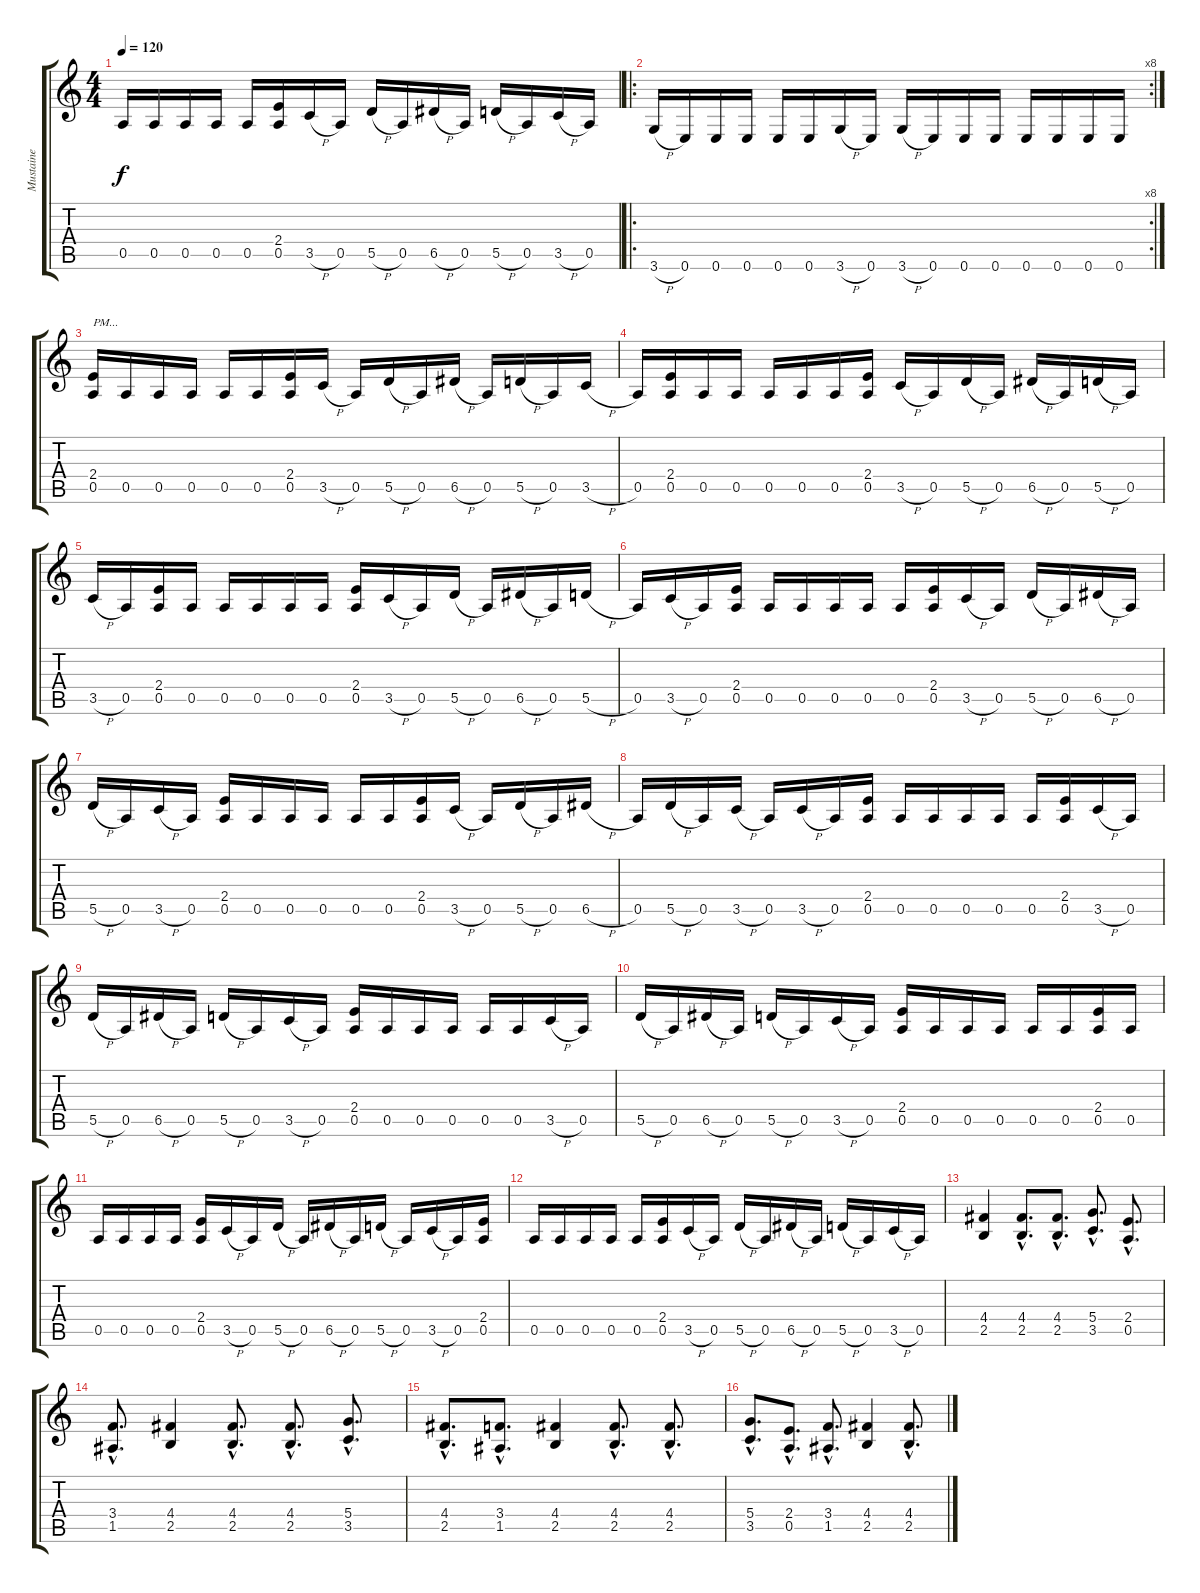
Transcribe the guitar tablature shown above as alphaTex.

\track ("Mustaine" "Mustaine") {instrument distortionguitar}
\staff {score tabs}
\tuning (E4 B3 G3 D3 A2 E2) {hide}
\ts (4 4)
\tempo 120
\clef g2
\ks c
0.5.16{dy f} 0.5.16 0.5.16 0.5.16 0.5.16 (2.4 0.5).16 3.5{h}.16 0.5.16 5.5{h}.16 0.5.16 6.5{h}.16 0.5.16 5.5{h}.16 0.5.16 3.5{h}.16 0.5.16 |
\ro
\rc 8
3.6{h}.16 0.6.16 0.6.16 0.6.16 0.6.16 0.6.16 3.6{h}.16 0.6.16 3.6{h}.16 0.6.16 0.6.16 0.6.16 0.6.16 0.6.16 0.6.16 0.6.16 |
(2.4 0.5).16{txt "PM..."} 0.5.16 0.5.16 0.5.16 0.5.16 0.5.16 (2.4 0.5).16 3.5{h}.16 0.5.16 5.5{h}.16 0.5.16 6.5{h}.16 0.5.16 5.5{h}.16 0.5.16 3.5{h}.16 |
0.5.16 (2.4 0.5).16 0.5.16 0.5.16 0.5.16 0.5.16 0.5.16 (2.4 0.5).16 3.5{h}.16 0.5.16 5.5{h}.16 0.5.16 6.5{h}.16 0.5.16 5.5{h}.16 0.5.16 |
3.5{h}.16 0.5.16 (2.4 0.5).16 0.5.16 0.5.16 0.5.16 0.5.16 0.5.16 (2.4 0.5).16 3.5{h}.16 0.5.16 5.5{h}.16 0.5.16 6.5{h}.16 0.5.16 5.5{h}.16 |
0.5.16 3.5{h}.16 0.5.16 (2.4 0.5).16 0.5.16 0.5.16 0.5.16 0.5.16 0.5.16 (2.4 0.5).16 3.5{h}.16 0.5.16 5.5{h}.16 0.5.16 6.5{h}.16 0.5.16 |
5.5{h}.16 0.5.16 3.5{h}.16 0.5.16 (2.4 0.5).16 0.5.16 0.5.16 0.5.16 0.5.16 0.5.16 (2.4 0.5).16 3.5{h}.16 0.5.16 5.5{h}.16 0.5.16 6.5{h}.16 |
0.5.16 5.5{h}.16 0.5.16 3.5{h}.16 0.5.16 3.5{h}.16 0.5.16 (2.4 0.5).16 0.5.16 0.5.16 0.5.16 0.5.16 0.5.16 (2.4 0.5).16 3.5{h}.16 0.5.16 |
5.5{h}.16 0.5.16 6.5{h}.16 0.5.16 5.5{h}.16 0.5.16 3.5{h}.16 0.5.16 (2.4 0.5).16 0.5.16 0.5.16 0.5.16 0.5.16 0.5.16 3.5{h}.16 0.5.16 |
5.5{h}.16 0.5.16 6.5{h}.16 0.5.16 5.5{h}.16 0.5.16 3.5{h}.16 0.5.16 (2.4 0.5).16 0.5.16 0.5.16 0.5.16 0.5.16 0.5.16 (2.4 0.5).16 0.5.16 |
0.5.16 0.5.16 0.5.16 0.5.16 (2.4 0.5).16 3.5{h}.16 0.5.16 5.5{h}.16 0.5.16 6.5{h}.16 0.5.16 5.5{h}.16 0.5.16 3.5{h}.16 0.5.16 (2.4 0.5).16 |
0.5.16 0.5.16 0.5.16 0.5.16 0.5.16 (2.4 0.5).16 3.5{h}.16 0.5.16 5.5{h}.16 0.5.16 6.5{h}.16 0.5.16 5.5{h}.16 0.5.16 3.5{h}.16 0.5.16 |
(4.4 2.5).4 (4.4{hac} 2.5{hac}).8{d} (4.4{hac} 2.5{hac}).8{d} (5.4{hac} 3.5{hac}).8{d} (2.4{hac} 0.5{hac}).8{d} |
(3.4{hac} 1.5{hac}).8{d} (4.4 2.5).4 (4.4{hac} 2.5{hac}).8{d} (4.4{hac} 2.5{hac}).8{d} (5.4{hac} 3.5{hac}).8{d} |
(4.4{hac} 2.5{hac}).8{d} (3.4{hac} 1.5{hac}).8{d} (4.4 2.5).4 (4.4{hac} 2.5{hac}).8{d} (4.4{hac} 2.5{hac}).8{d} |
(5.4{hac} 3.5{hac}).8{d} (2.4{hac} 0.5{hac}).8{d} (3.4{hac} 1.5{hac}).8{d} (4.4 2.5).4 (4.4{hac} 2.5{hac}).8{d}
